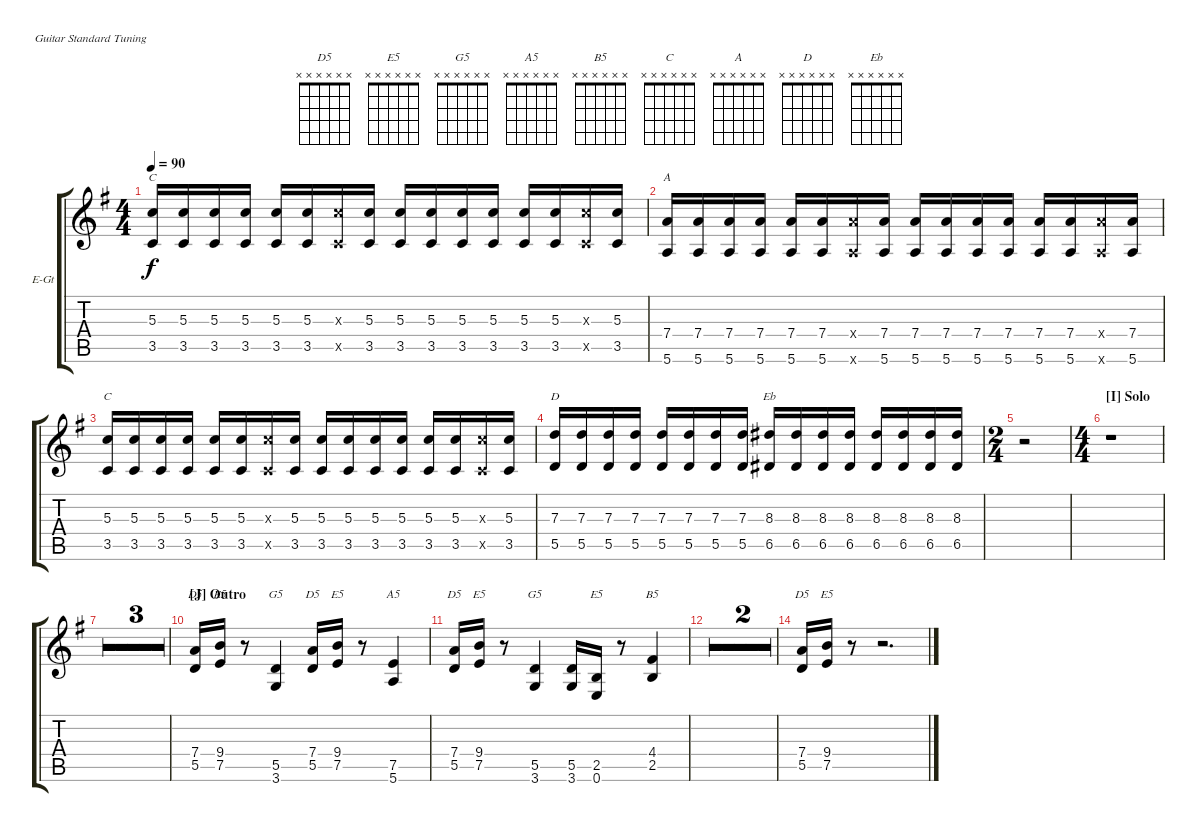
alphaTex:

\defaultSystemsLayout 4
\bracketExtendMode groupsimilarinstruments
\firstSystemTrackNameOrientation horizontal
\otherSystemsTrackNameOrientation horizontal
\track ("Jamie Cook" "E-Gt") {multiBarRest instrument overdrivenguitar}
\staff {score tabs}
\tuning (E4 B3 G3 D3 A2 E2)
\chord ("D5" x x x x x x)
\chord ("E5" x x x x x x)
\chord ("G5" x x x x x x)
\chord ("A5" x x x x x x)
\chord ("B5" x x x x x x)
\chord ("C" x x x x x x)
\chord ("A" x x x x x x)
\chord ("D" x x x x x x)
\chord ("Eb" x x x x x x)
\ts (4 4)
\tempo 90
\clef g2
\ks g
(3.5 5.3).16{ch "C" dy f} (3.5 5.3).16 (3.5 5.3).16 (3.5 5.3).16 (3.5 5.3).16 (3.5 5.3).16 (3.5{x} 5.3{x}).16 (3.5 5.3).16 (3.5 5.3).16 (3.5 5.3).16 (3.5 5.3).16 (3.5 5.3).16 (3.5 5.3).16 (3.5 5.3).16 (3.5{x} 5.3{x}).16 (3.5 5.3).16 |
(5.6 7.4).16{ch "A"} (5.6 7.4).16 (5.6 7.4).16 (5.6 7.4).16 (5.6 7.4).16 (5.6 7.4).16 (5.6{x} 7.4{x}).16 (5.6 7.4).16 (5.6 7.4).16 (5.6 7.4).16 (5.6 7.4).16 (5.6 7.4).16 (5.6 7.4).16 (5.6 7.4).16 (5.6{x} 7.4{x}).16 (5.6 7.4).16 |
(3.5 5.3).16{ch "C"} (3.5 5.3).16 (3.5 5.3).16 (3.5 5.3).16 (3.5 5.3).16 (3.5 5.3).16 (3.5{x} 5.3{x}).16 (3.5 5.3).16 (3.5 5.3).16 (3.5 5.3).16 (3.5 5.3).16 (3.5 5.3).16 (3.5 5.3).16 (3.5 5.3).16 (3.5{x} 5.3{x}).16 (3.5 5.3).16 |
(5.5 7.3).16{ch "D"} (5.5 7.3).16 (5.5 7.3).16 (5.5 7.3).16 (5.5 7.3).16 (5.5 7.3).16 (5.5 7.3).16 (5.5 7.3).16 (6.5 8.3).16{ch "Eb"} (6.5 8.3).16 (6.5 8.3).16 (6.5 8.3).16 (6.5 8.3).16 (6.5 8.3).16 (6.5 8.3).16 (6.5 8.3).16 |
\ts (2 4)
r.2 |
\ts (4 4)
\section ("I" "Solo")
r.1 |
r.1 |
r.1 |
r.1 |
\section ("J" "Outro")
\scale
0.349688 (5.5 7.4).16{ch "D5"} (9.4 7.5).16{ch "E5"} r.8 (3.6 5.5).4{ch "G5"} (5.5 7.4).16{ch "D5"} (9.4 7.5).16{ch "E5"} r.8 (7.5 5.6).4{ch "A5"} |
\scale
0.291486 (5.5 7.4).16{ch "D5"} (9.4 7.5).16{ch "E5"} r.8 (3.6 5.5).4{ch "G5"} (5.5 3.6).16 (0.6 2.5).16{ch "E5"} r.8 (2.5 4.4).4{ch "B5"} |
\simile firstofdouble
\scale
0.184524 |
\simile secondofdouble
\scale
0.173871 |
\simile none
(5.5 7.4).16{ch "D5"} (9.4 7.5).16{ch "E5"} r.8 r.2{d}
